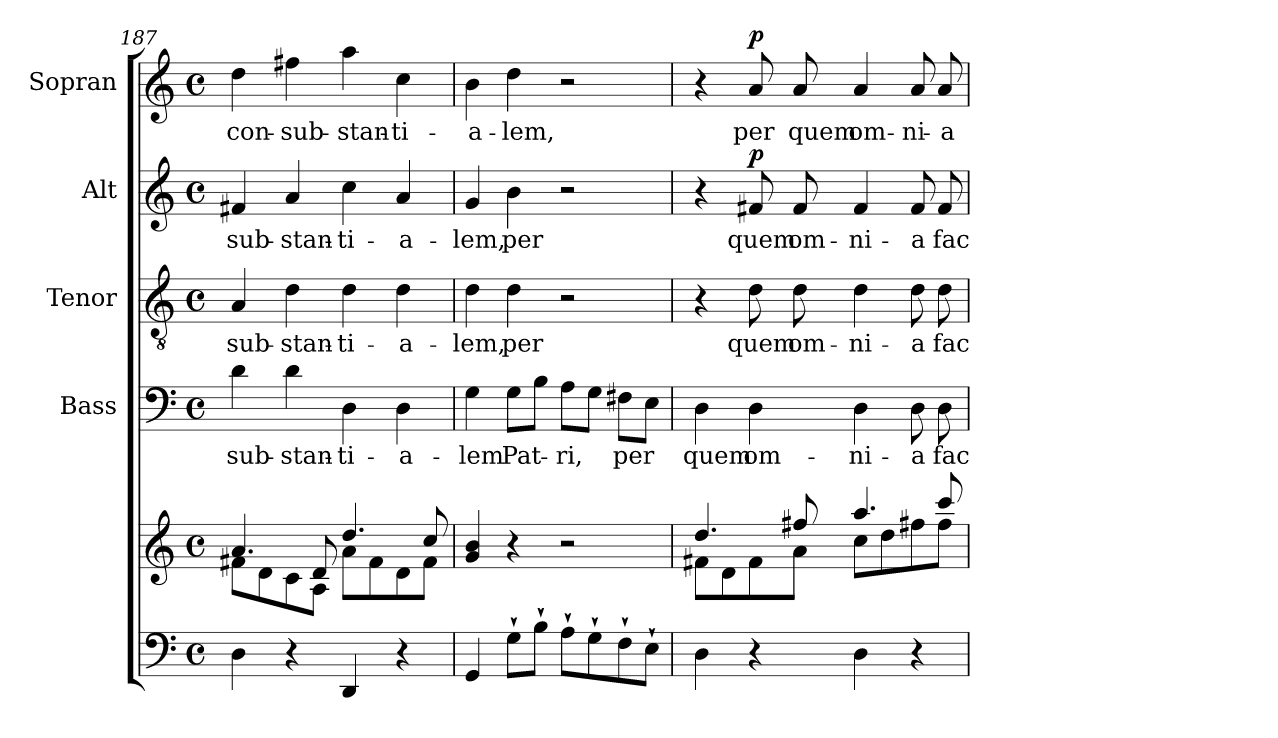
**kern	**kern	**kern	**text	**kern	**text	**kern	**text	**dynam	**kern	**text	**dynam
*part5	*part5	*part4	*part4	*part3	*part3	*part2	*part2	*part2	*part1	*part1	*part1
*staff6	*staff5	*staff4	*staff4	*staff3	*staff3	*staff2	*staff2	*staff2	*staff1	*staff1	*staff1
*	*	*I"Bass	*	*I"Tenor	*	*I"Alt	*	*	*I"Sopran	*	*
*	*	*I'B.	*	*I'T.	*	*I'A.	*	*	*I'S.	*	*
*clefF4	*clefG2	*clefF4	*	*clefGv2	*	*clefG2	*	*	*clefG2	*	*
*k[]	*k[]	*k[]	*	*k[]	*	*k[]	*	*	*k[]	*	*
*C:	*C:	*C:	*	*C:	*	*C:	*	*	*C:	*	*
*M4/4	*M4/4	*M4/4	*	*M4/4	*	*M4/4	*	*	*M4/4	*	*
*met(c)	*met(c)	*met(c)	*	*met(c)	*	*met(c)	*	*	*met(c)	*	*
=187	=187	=187	=187	=187	=187	=187	=187	=187	=187	=187	=187
*	*^	*	*	*	*	*	*	*	*	*	*
!	!	!	!	!LO:LY:b	!	!LO:LY:b	!	!LO:LY:b	!	!	!LO:LY:b	!
4D\	4.a/	8f#X\L	4d\	-sub-	4A/	-sub-	4f#X/	-sub-	.	4dd\	con-	.
.	.	8d\	.	.	.	.	.	.	.	.	.	.
!	!	!	!	!LO:LY:b	!	!LO:LY:b	!	!LO:LY:b	!	!	!LO:LY:b	!
4r	.	8c\	4d\	-stan-	4d\	-stan-	4a/	-stan-	.	4ff#X\	-sub-	.
.	8d/	8A\J	.	.	.	.	.	.	.	.	.	.
!	!	!	!	!LO:LY:b	!	!LO:LY:b	!	!LO:LY:b	!	!	!LO:LY:b	!
4DD/	4.dd/	8a\L	4D\	-ti-	4d\	-ti-	4cc\	-ti-	.	4aa\	-stan-	.
.	.	8f#\	.	.	.	.	.	.	.	.	.	.
!	!	!	!	!LO:LY:b	!	!LO:LY:b	!	!LO:LY:b	!	!	!LO:LY:b	!
4r	.	8d\	4D\	-a-	4d\	-a-	4a/	-a-	.	4cc\	-ti-	.
.	8cc/	8f#\J	.	.	.	.	.	.	.	.	.	.
!!LO:PB:g=z
=188	=188	=188	=188	=188	=188	=188	=188	=188	=188	=188	=188	=188
!	!	!	!	!LO:LY:b	!	!LO:LY:b	!	!LO:LY:b	!	!	!LO:LY:b	!
*	*v	*v	*	*	*	*	*	*	*	*	*	*
4GG/	4g/ 4b/	4G\	-lem	4d\	-lem,	4g/	-lem,	.	4b\	-a-	.
!	!	!	!LO:LY:b	!	!LO:LY:b	!	!LO:LY:b	!	!	!LO:LY:b	!
8G`>\L	4r	8G\L	Pat-	4d\	per	4b\	per	.	4dd\	-lem,	.
8B`>\J	.	8B\J	.	.	.	.	.	.	.	.	.
!	!	!	!LO:LY:b	!	!	!	!	!	!	!	!
8A`>\L	2r	8A\L	-ri,	2r	.	2r	.	.	2r	.	.
8G`>\	.	8G\J	.	.	.	.	.	.	.	.	.
!	!	!	!LO:LY:b	!	!	!	!	!	!	!	!
8F`>\	.	8F#X\L	per	.	.	.	.	.	.	.	.
8E`>\J	.	8E\J	.	.	.	.	.	.	.	.	.
=189	=189	=189	=189	=189	=189	=189	=189	=189	=189	=189	=189
*	*^	*	*	*	*	*	*	*	*	*	*
!	!	!	!	!LO:LY:b	!	!	!	!	!	!	!	!
4D\	4.dd/	8f#X\L	4D\	quem	4r	.	4r	.	.	4r	.	.
.	.	8d\	.	.	.	.	.	.	.	.	.	.
!	!	!	!	!LO:LY:b	!	!LO:LY:b	!	!LO:LY:b	!LO:DY:a	!	!LO:LY:b	!LO:DY:a
4r	.	8f#\	4D\	om-	8d\	quem	8f#X/	quem	p	8a/	per	p
!	!	!	!	!	!	!LO:LY:b	!	!LO:LY:b	!	!	!LO:LY:b	!
.	8ff#X/	8a\J	.	.	8d\	om-	8f#/	om-	.	8a/	quem	.
!	!	!	!	!LO:LY:b	!	!LO:LY:b	!	!LO:LY:b	!	!	!LO:LY:b	!
4D\	4.aa/	8cc\L	4D\	-ni-	4d\	-ni-	4f#/	-ni-	.	4a/	om-	.
.	.	8dd\	.	.	.	.	.	.	.	.	.	.
!	!	!	!	!LO:LY:b	!	!LO:LY:b	!	!LO:LY:b	!	!	!LO:LY:b	!
4r	.	8ff#X\	8D\	-a	8d\	-a	8f#/	-a	.	8a/	-ni-	.
!	!	!	!	!LO:LY:b	!	!LO:LY:b	!	!LO:LY:b	!	!	!LO:LY:b	!
.	8ccc/	8ff#\J	8D\	fac-	8d\	fac-	8f#/	fac-	.	8a/	-a	.
*	*v	*v	*	*	*	*	*	*	*	*	*	*
=	=	=	=	=	=	=	=	=	=	=	=
*-	*-	*-	*-	*-	*-	*-	*-	*-	*-	*-	*-
